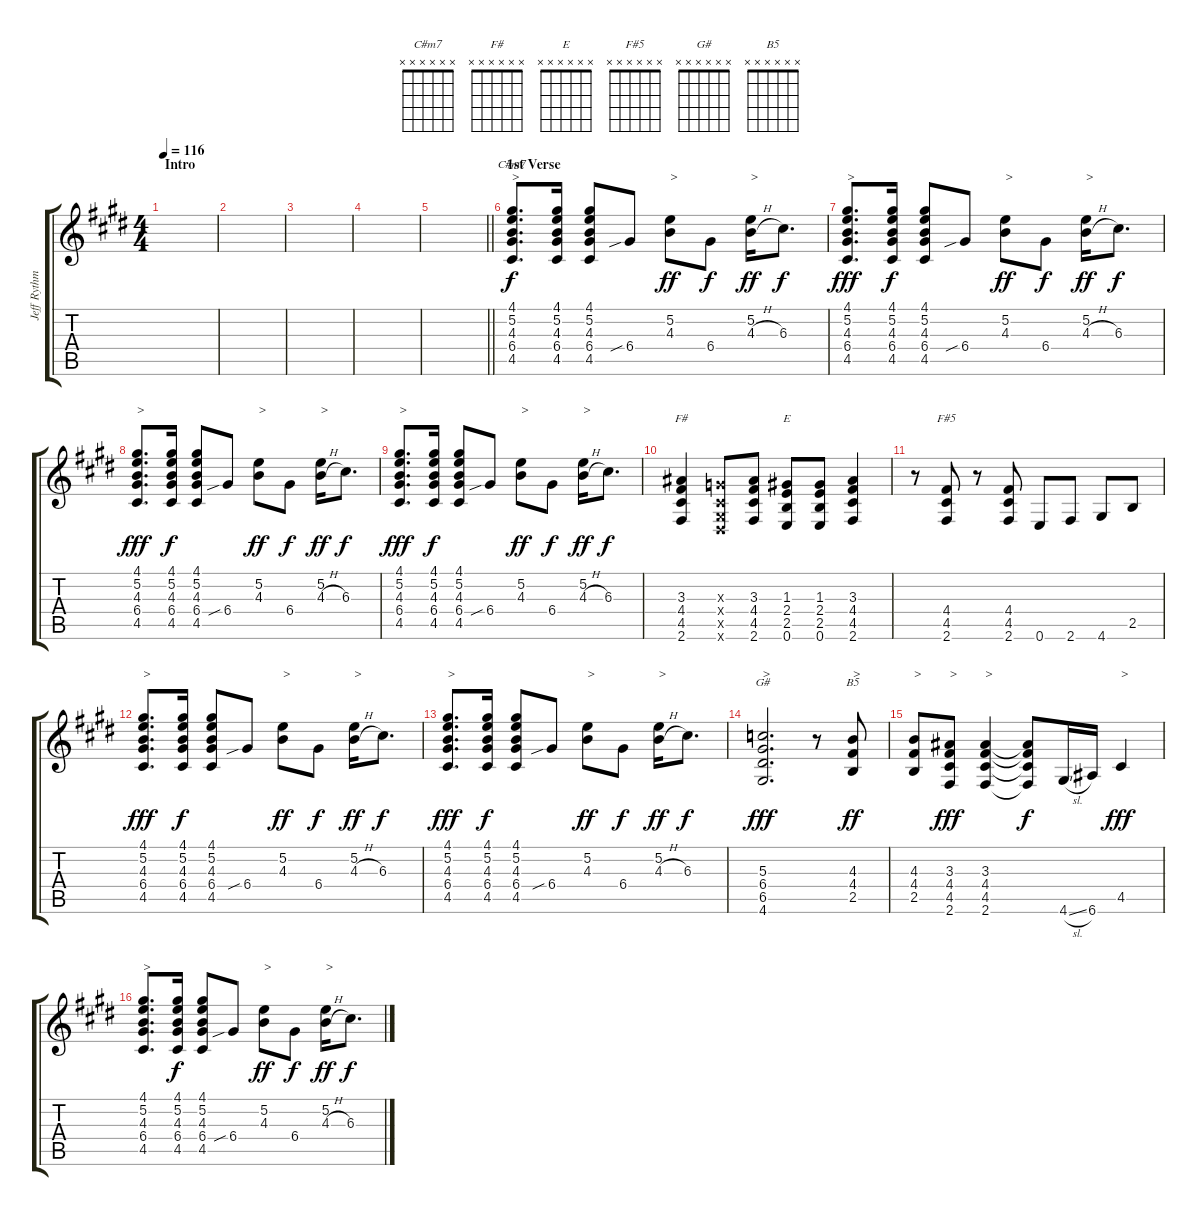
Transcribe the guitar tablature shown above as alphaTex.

\track ("Jeff Rythm" "Jeff Rythm") {instrument distortionguitar}
\staff {score tabs}
\tuning (E4 B3 G3 D3 A2 E2) {hide}
\chord ("C#m7" x x x x x x)
\chord ("F#" x x x x x x)
\chord ("E" x x x x x x)
\chord ("F#5" x x x x x x)
\chord ("G#" x x x x x x)
\chord ("B5" x x x x x x)
\ts (4 4)
\section ("" "Intro")
\tempo 116
\clef g2
\ks e
|
|
|
|
\barLineRight lightlight
|
\section ("" "1st Verse")
(4.1 5.2 4.3 6.4 4.5).8{d ch "C#m7" txt ">"} (4.1 5.2 4.3 6.4 4.5).16{dy f} (4.1 5.2 4.3 6.4 4.5).8 6.4{sib}.8 (5.2 4.3).8{txt ">" dy ff} 6.4.8{dy f} (5.2 4.3{h}).16{txt ">" dy ff} 6.3.8{d dy f} |
(4.1 5.2 4.3 6.4 4.5).8{d txt ">" dy fff} (4.1 5.2 4.3 6.4 4.5).16{dy f} (4.1 5.2 4.3 6.4 4.5).8 6.4{sib}.8 (5.2 4.3).8{txt ">" dy ff} 6.4.8{dy f} (5.2 4.3{h}).16{txt ">" dy ff} 6.3.8{d dy f} |
(4.1 5.2 4.3 6.4 4.5).8{d txt ">" dy fff} (4.1 5.2 4.3 6.4 4.5).16{dy f} (4.1 5.2 4.3 6.4 4.5).8 6.4{sib}.8 (5.2 4.3).8{txt ">" dy ff} 6.4.8{dy f} (5.2 4.3{h}).16{txt ">" dy ff} 6.3.8{d dy f} |
(4.1 5.2 4.3 6.4 4.5).8{d txt ">" dy fff} (4.1 5.2 4.3 6.4 4.5).16{dy f} (4.1 5.2 4.3 6.4 4.5).8 6.4{sib}.8 (5.2 4.3).8{txt ">" dy ff} 6.4.8{dy f} (5.2 4.3{h}).16{txt ">" dy ff} 6.3.8{d dy f} |
(3.3 4.4 4.5 2.6).4{ch "F#"} (0.3{x} -1.4{x} -1.5{x} -1.6{x}).8 (3.3 4.4 4.5 2.6).8 (1.3 2.4 2.5 0.6).8{ch "E"} (1.3 2.4 2.5 0.6).8 (3.3 4.4 4.5 2.6).4 |
r.8 (4.4 4.5 2.6).8{ch "F#5"} r.8 (4.4 4.5 2.6).8 0.6.8 2.6.8 4.6.8 2.5.8 |
(4.1 5.2 4.3 6.4 4.5).8{d txt ">" dy fff} (4.1 5.2 4.3 6.4 4.5).16{dy f} (4.1 5.2 4.3 6.4 4.5).8 6.4{sib}.8 (5.2 4.3).8{txt ">" dy ff} 6.4.8{dy f} (5.2 4.3{h}).16{txt ">" dy ff} 6.3.8{d dy f} |
(4.1 5.2 4.3 6.4 4.5).8{d txt ">" dy fff} (4.1 5.2 4.3 6.4 4.5).16{dy f} (4.1 5.2 4.3 6.4 4.5).8 6.4{sib}.8 (5.2 4.3).8{txt ">" dy ff} 6.4.8{dy f} (5.2 4.3{h}).16{txt ">" dy ff} 6.3.8{d dy f} |
(5.3 6.4 6.5 4.6).2{d ch "G#" txt ">" dy fff} r.8 (4.3 4.4 2.5).8{ch "B5" txt ">" dy ff} |
(4.3 4.4 2.5).8{txt ">"} (3.3 4.4 4.5 2.6).8{txt ">" dy fff} (3.3 4.4 4.5 2.6).4{txt ">"} (3.3{t} 4.4{t} 4.5{t} 2.6{t}).8{dy f} 4.6{sl}.16 6.6.16 4.5.4{txt ">" dy fff} |
(4.1 5.2 4.3 6.4 4.5).8{d txt ">"} (4.1 5.2 4.3 6.4 4.5).16{dy f} (4.1 5.2 4.3 6.4 4.5).8 6.4{sib}.8 (5.2 4.3).8{txt ">" dy ff} 6.4.8{dy f} (5.2 4.3{h}).16{txt ">" dy ff} 6.3.8{d dy f}
